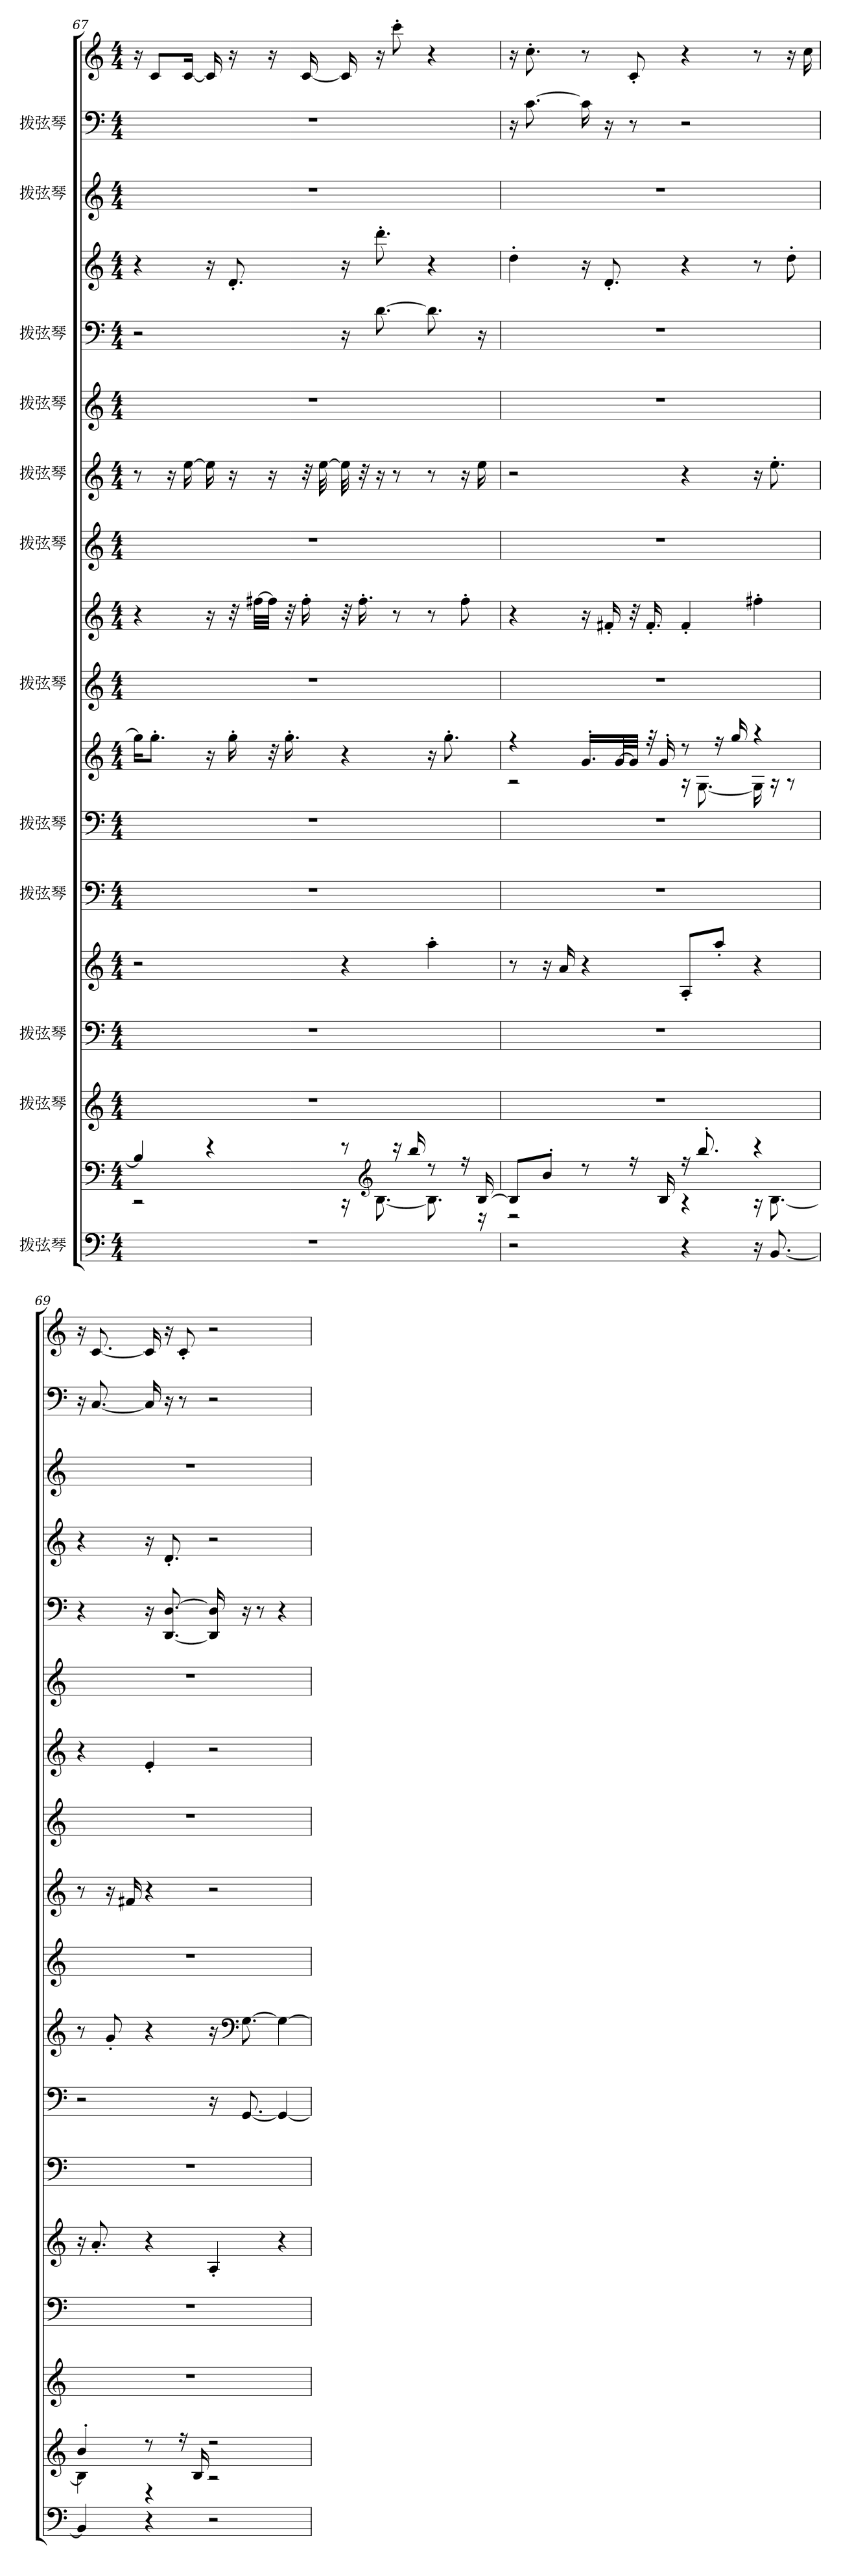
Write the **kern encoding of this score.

**kern	**kern	**kern	**kern	**kern	**kern	**kern	**kern	**kern	**kern	**kern	**kern	**kern	**kern	**kern	**kern	**kern	**kern
*part12	*part12	*part11	*part10	*part10	*part9	*part8	*part8	*part7	*part7	*part6	*part5	*part4	*part3	*part3	*part2	*part1	*part1
*staff18	*staff17	*staff16	*staff15	*staff14	*staff13	*staff12	*staff11	*staff10	*staff9	*staff8	*staff7	*staff6	*staff5	*staff4	*staff3	*staff2	*staff1
*I"拨弦琴	*	*I"拨弦琴	*I"拨弦琴	*	*I"拨弦琴	*I"拨弦琴	*	*I"拨弦琴	*	*I"拨弦琴	*I"拨弦琴	*I"拨弦琴	*I"拨弦琴	*	*I"拨弦琴	*I"拨弦琴	*
!!LO:PB:g=z
*clefF4	*clefF4	*clefG2	*clefF4	*clefG2	*clefF4	*clefF4	*clefG2	*clefG2	*clefG2	*clefG2	*clefG2	*clefG2	*clefF4	*clefG2	*clefG2	*clefF4	*clefG2
*k[]	*k[]	*k[]	*k[]	*k[]	*k[]	*k[]	*k[]	*k[]	*k[]	*k[]	*k[]	*k[]	*k[]	*k[]	*k[]	*k[]	*k[]
*M4/4	*M4/4	*M4/4	*M4/4	*M4/4	*M4/4	*M4/4	*M4/4	*M4/4	*M4/4	*M4/4	*M4/4	*M4/4	*M4/4	*M4/4	*M4/4	*M4/4	*M4/4
=67	=67	=67	=67	=67	=67	=67	=67	=67	=67	=67	=67	=67	=67	=67	=67	=67	=67
*	*^	*	*	*	*	*	*	*	*	*	*	*	*	*	*	*	*
1r	4B/]	2r	1r	1r	2r	1r	1r	16gg\KL]	1r	4r	1r	8r	1r	2r	4r	1r	1r	16r
.	.	.	.	.	.	.	.	8.gg'\J	.	.	.	.	.	.	.	.	.	8c/L
.	.	.	.	.	.	.	.	.	.	.	.	16r	.	.	.	.	.	.
.	.	.	.	.	.	.	.	.	.	.	.	[16ee\	.	.	.	.	.	[16c/Jk
.	4r	.	.	.	.	.	.	16r	.	16r	.	16ee\]	.	.	16r	.	.	16c/]
.	.	.	.	.	.	.	.	16gg'\	.	32r	.	16r	.	.	8.d'/	.	.	16r
.	.	.	.	.	.	.	.	.	.	[32ff#X\LLL	.	.	.	.	.	.	.	.
.	.	.	.	.	.	.	.	32r	.	32ff#\JJJ]	.	16r	.	.	.	.	.	16r
.	.	.	.	.	.	.	.	16.gg'\	.	32r	.	.	.	.	.	.	.	.
.	.	.	.	.	.	.	.	.	.	16ff#'\	.	32r	.	.	.	.	.	[16c/
.	.	.	.	.	.	.	.	.	.	.	.	[32ee\	.	.	.	.	.	.
.	8r	16r	.	.	4r	.	.	4r	.	32r	.	32ee\]	.	16r	16r	.	.	16c/]
.	.	.	.	.	.	.	.	.	.	16.ff#'\	.	32r	.	.	.	.	.	.
*	*clefG2	*	*	*	*	*	*	*	*	*	*	*	*	*	*	*	*	*
.	.	[8.B\	.	.	.	.	.	.	.	.	.	16r	.	[8.d\	8.ddd'\	.	.	16r
.	16r	.	.	.	.	.	.	.	.	8r	.	8r	.	.	.	.	.	8ccc'\
.	16bb/	.	.	.	.	.	.	.	.	.	.	.	.	.	.	.	.	.
.	8r	8.B\]	.	.	4aa'\	.	.	16r	.	8r	.	8r	.	8.d\]	4r	.	.	4r
.	.	.	.	.	.	.	.	8.gg'\	.	.	.	.	.	.	.	.	.	.
.	16r	.	.	.	.	.	.	.	.	8ff#'\	.	16r	.	.	.	.	.	.
.	[16B/	16r	.	.	.	.	.	.	.	.	.	16ee\	.	16r	.	.	.	.
=68	=68	=68	=68	=68	=68	=68	=68	=68	=68	=68	=68	=68	=68	=68	=68	=68	=68	=68
*	*	*	*	*	*	*	*	*^	*	*	*	*	*	*	*	*	*	*
2r	8B/L]	2r	1r	1r	8r	1r	1r	4r	2r	1r	4r	1r	2r	1r	1r	4dd'\	1r	16r	16r
.	.	.	.	.	.	.	.	.	.	.	.	.	.	.	.	.	.	[8.c\	8.cc'\
.	8b'/J	.	.	.	16r	.	.	.	.	.	.	.	.	.	.	.	.	.	.
.	.	.	.	.	16a/	.	.	.	.	.	.	.	.	.	.	.	.	.	.
.	8r	.	.	.	4r	.	.	16.g'/LL	.	.	16r	.	.	.	.	16r	.	16c\]	8r
.	.	.	.	.	.	.	.	.	.	.	16f#X'/	.	.	.	.	8.d'/	.	16r	.
.	.	.	.	.	.	.	.	[32g/L	.	.	.	.	.	.	.	.	.	.	.
.	16r	.	.	.	.	.	.	32g/JJJ]	.	.	32r	.	.	.	.	.	.	8r	8c'/
.	.	.	.	.	.	.	.	32r	.	.	16.f#'/	.	.	.	.	.	.	.	.
.	16B/	.	.	.	.	.	.	16g'/	.	.	.	.	.	.	.	.	.	.	.
4r	16r	4r	.	.	8A'/L	.	.	8r	16r	.	4f#'/	.	4r	.	.	4r	.	2r	4r
.	8.bb'/	.	.	.	.	.	.	.	[8.G\	.	.	.	.	.	.	.	.	.	.
.	.	.	.	.	8aa'/J	.	.	16r	.	.	.	.	.	.	.	.	.	.	.
.	.	.	.	.	.	.	.	16gg/	.	.	.	.	.	.	.	.	.	.	.
16r	4r	16r	.	.	4r	.	.	4r	16G\]	.	4ff#X'\	.	16r	.	.	8r	.	.	8r
[8.BB/	.	[8.B\	.	.	.	.	.	.	16r	.	.	.	8.ee'\	.	.	.	.	.	.
.	.	.	.	.	.	.	.	.	8r	.	.	.	.	.	.	8dd'\	.	.	16r
.	.	.	.	.	.	.	.	.	.	.	.	.	.	.	.	.	.	.	16cc\
*	*	*	*	*	*	*	*	*v	*v	*	*	*	*	*	*	*	*	*	*
!!LO:PB:g=z
=69	=69	=69	=69	=69	=69	=69	=69	=69	=69	=69	=69	=69	=69	=69	=69	=69	=69	=69
4BB/]	4b'/	4B\]	1r	1r	16r	1r	2r	8r	1r	8r	1r	4r	1r	4r	4r	1r	16r	16r
.	.	.	.	.	8.a'/	.	.	.	.	.	.	.	.	.	.	.	[8.C/	[8.c/
.	.	.	.	.	.	.	.	8g'/	.	16r	.	.	.	.	.	.	.	.
.	.	.	.	.	.	.	.	.	.	16f#X/	.	.	.	.	.	.	.	.
4r	8r	4r	.	.	4r	.	.	4r	.	4r	.	4e'/	.	16r	16r	.	16C/]	16c/]
.	.	.	.	.	.	.	.	.	.	.	.	.	.	[8.DD/ [8.D/	8.d'/	.	16r	16r
.	16r	.	.	.	.	.	.	.	.	.	.	.	.	.	.	.	8r	8c'/
.	16B/	.	.	.	.	.	.	.	.	.	.	.	.	.	.	.	.	.
2r	2r	2r	.	.	4A'/	.	16r	16r	.	2r	.	2r	.	16DD/] 16D/]	2r	.	2r	2r
*	*	*	*	*	*	*	*	*clefF4	*	*	*	*	*	*	*	*	*	*
.	.	.	.	.	.	.	[8.GG/	[8.G\	.	.	.	.	.	16r	.	.	.	.
.	.	.	.	.	.	.	.	.	.	.	.	.	.	8r	.	.	.	.
.	.	.	.	.	4r	.	4GG/_	4G\_	.	.	.	.	.	4r	.	.	.	.
*	*v	*v	*	*	*	*	*	*	*	*	*	*	*	*	*	*	*	*
=	=	=	=	=	=	=	=	=	=	=	=	=	=	=	=	=	=
*-	*-	*-	*-	*-	*-	*-	*-	*-	*-	*-	*-	*-	*-	*-	*-	*-	*-
